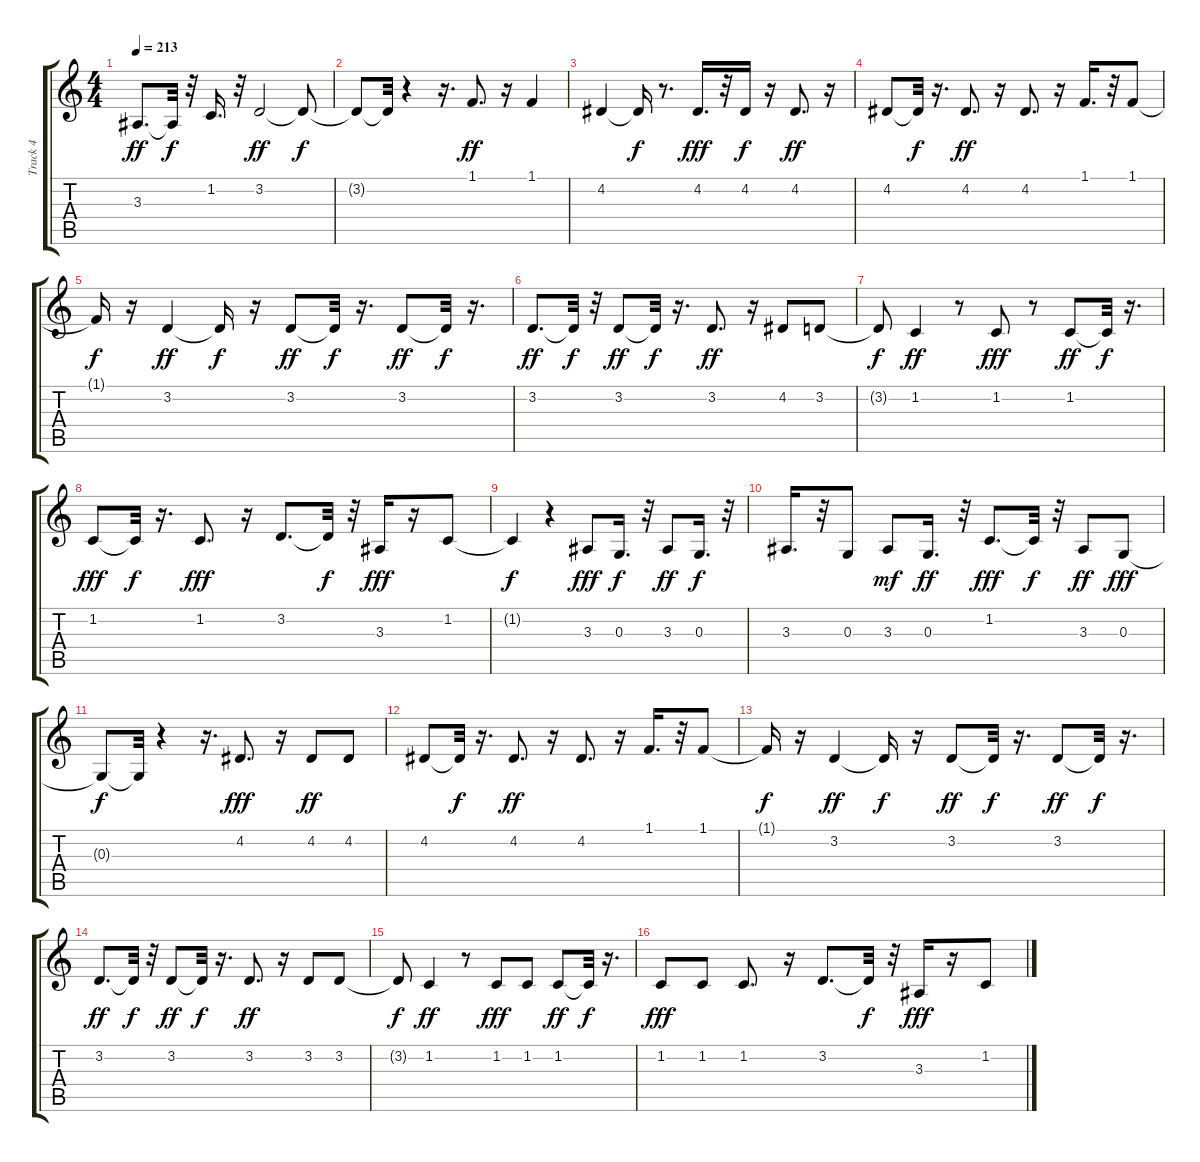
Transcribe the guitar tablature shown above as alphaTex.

\track ("Track 4" "Track 4") {instrument lead8bassandlead}
\staff {score tabs}
\tuning (E4 B3 G3 D3 A2 E2) {hide}
\ts (4 4)
\tempo 213
\clef g2
\ks c
3.3.8{d dy ff} 3.3{t}.32{dy f} r.32 1.2.16{d} r.32 3.2.2{dy ff} 3.2{t}.8{dy f} |
3.2{t}.8 3.2{t}.32 r.4 r.16{d} 1.1.8{d dy ff} r.16 1.1.4 |
4.2.4 4.2{t}.16{dy f} r.8{d} 4.2.16{d dy fff} r.32 4.2.16{dy f} r.16 4.2.8{d dy ff} r.16 |
4.2.8 4.2{t}.32{dy f} r.16{d} 4.2.8{d dy ff} r.16 4.2.8{d} r.16 1.1.16{d} r.32 1.1.8 |
1.1{t}.16{dy f} r.16 3.2.4{dy ff} 3.2{t}.16{dy f} r.16 3.2.8{dy ff} 3.2{t}.32{dy f} r.16{d} 3.2.8{dy ff} 3.2{t}.32{dy f} r.16{d} |
3.2.8{d dy ff} 3.2{t}.32{dy f} r.32 3.2.8{dy ff} 3.2{t}.32{dy f} r.16{d} 3.2.8{d dy ff} r.16 4.2.8 3.2.8 |
3.2{t}.8{dy f} 1.2.4{dy ff} r.8 1.2.8{dy fff} r.8 1.2.8{dy ff} 1.2{t}.32{dy f} r.16{d} |
1.2.8{dy fff} 1.2{t}.32{dy f} r.16{d} 1.2.8{d dy fff} r.16 3.2.8{d} 3.2{t}.32{dy f} r.32 3.3.16{dy fff} r.16 1.2.8 |
1.2{t}.4{dy f} r.4 3.3.8{dy fff} 0.3.16{d dy f} r.32 3.3.8{dy ff} 0.3.16{d dy f} r.32 |
3.3.16{d} r.32 0.3.8 3.3.8{dy mf} 0.3.16{d dy ff} r.32 1.2.8{d dy fff} 1.2{t}.32{dy f} r.32 3.3.8{dy ff} 0.3.8{dy fff} |
0.3{t}.8{dy f} 0.3{t}.32 r.4 r.16{d} 4.2.8{d dy fff} r.16 4.2.8{dy ff} 4.2.8 |
4.2.8 4.2{t}.32{dy f} r.16{d} 4.2.8{d dy ff} r.16 4.2.8{d} r.16 1.1.16{d} r.32 1.1.8 |
1.1{t}.16{dy f} r.16 3.2.4{dy ff} 3.2{t}.16{dy f} r.16 3.2.8{dy ff} 3.2{t}.32{dy f} r.16{d} 3.2.8{dy ff} 3.2{t}.32{dy f} r.16{d} |
3.2.8{d dy ff} 3.2{t}.32{dy f} r.32 3.2.8{dy ff} 3.2{t}.32{dy f} r.16{d} 3.2.8{d dy ff} r.16 3.2.8 3.2.8 |
3.2{t}.8{dy f} 1.2.4{dy ff} r.8 1.2.8{dy fff} 1.2.8 1.2.8{dy ff} 1.2{t}.32{dy f} r.16{d} |
1.2.8{dy fff} 1.2.8 1.2.8{d} r.16 3.2.8{d} 3.2{t}.32{dy f} r.32 3.3.16{dy fff} r.16 1.2.8
